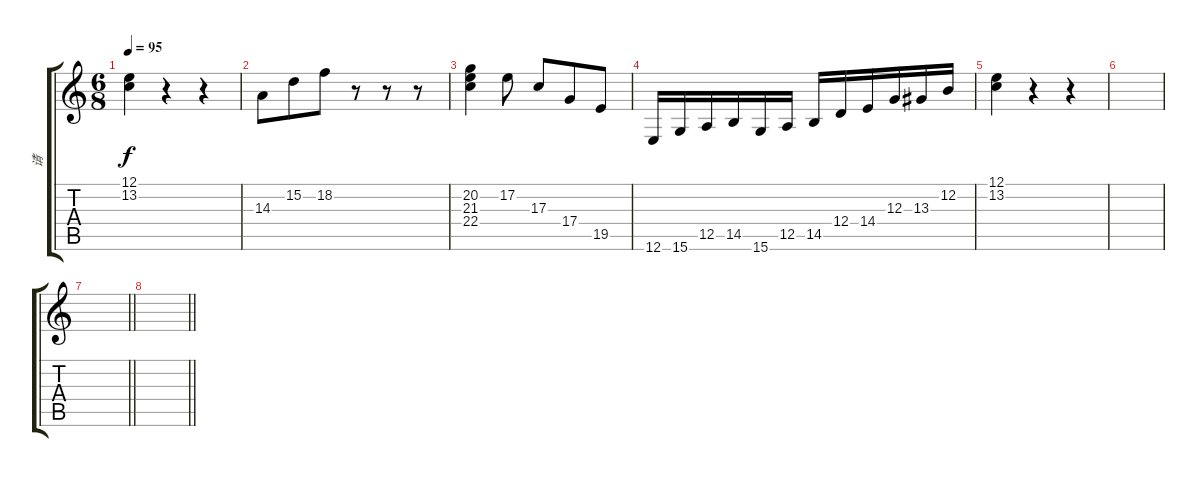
\track ("请" "请") {instrument tremolostrings}
\staff {score tabs}
\tuning (E4 B3 G3 D3 A2 E2) {hide}
\ts (6 8)
\tempo 95
\clef g2
\ks c
(12.1 13.2).4{dy f} r.4 r.4 |
14.3.8 15.2.8 18.2.8 r.8 r.8 r.8 |
(20.2 21.3 22.4).4 17.2.8 17.3.8 17.4.8 19.5.8 |
12.6.16 15.6.16 12.5.16 14.5.16 15.6.16 12.5.16 14.5.16 12.4.16 14.4.16 12.3.16 13.3.16 12.2.16 |
(12.1 13.2).4 r.4 r.4 |
|
\barLineRight lightlight
|
\barLineRight lightlight
